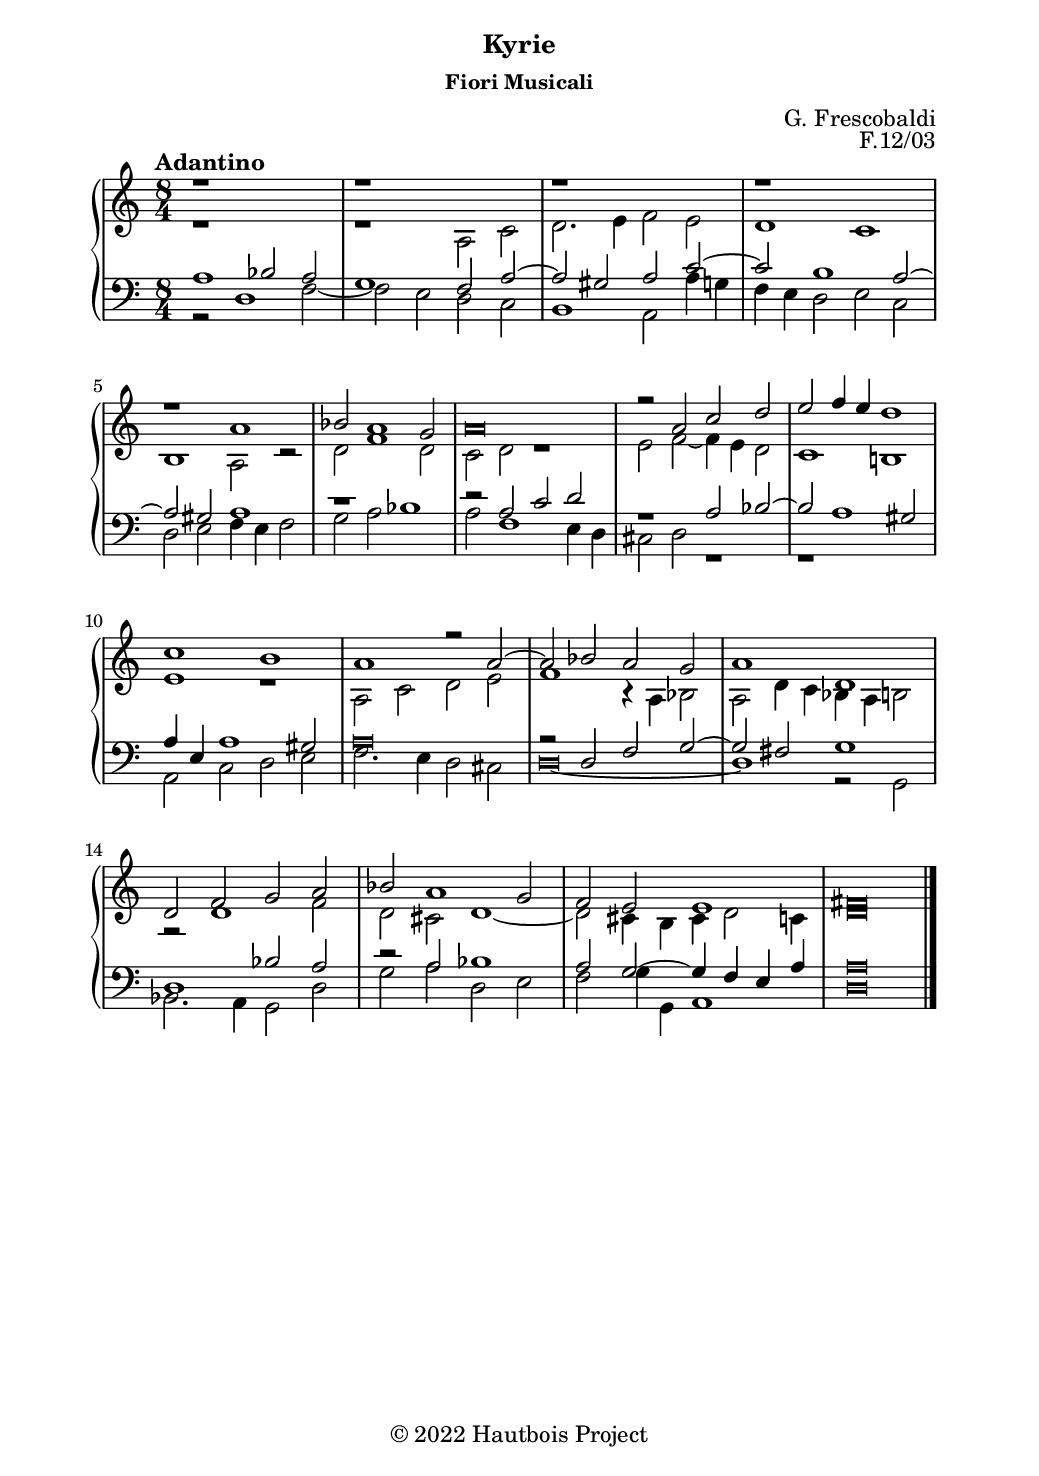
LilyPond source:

%! Title: KYRIE
%! Subtitle: de Fiori Musicali
%! Subsubtitle:
%! Type: raw
%! Status: done
%! Remark:

\version "2.22.1"
\include "italiano.ly"

%****************************************************************
% Start cut-&-pastable-section

%****************************************************************

\paper {
  % Set paper
  #(set-paper-size "b5")
  indent = 0\mm
  line-width = 145\mm
  ragged-right = ##f
  line-width = #(- line-width (* mm 3.000000) (* mm 1))
}

\layout {
  
}

%*****************************************
%  Set Header
%*****************************************
\header {
  %title = "KYRIE"
  subtitle = "Kyrie"
  subsubtitle = "Fiori Musicali"
  composer = "G. Frescobaldi"
  opus = "F.12/03"
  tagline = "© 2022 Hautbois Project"
}

%*****************************************
% Start Voice
% Write the voices here
%*****************************************
MyMeter = \time 8/4
MyTempo = \tempo "Adantino"
MyKey = \key do \major
PieceName = "KYRIE"

ManualI = \relative la' {
  % bar 1 - 4
  r1*2 | r1*2 | r1*2 | r1*2 |
  
  % bar 5 - 8
  r1 la1 | sib2 la1 sol2 |
  \once \override NoteHead.style = #'baroque
  la\breve*1 | 
  r2 la do re |
  
  % bar 9 - 12
  mi2 fa4 mi re1 | do1 si1 |
  la1 r2 la2~ | la sib la sol |
  
  % bar 13 - 16
  la1 re,1 | re2 fa sol la |
  sib la1 sol2 | fa mi mi1 |
  
  % bar additional
  \once \override NoteHead.style = #'baroque
  fad\breve*1 |
  
  \bar "|."
}

ManualII = \relative la {
  % bar 1 - 4
  r1*2 | r1 la2 do |
  re2. mi4 fa2 mi | re1 do1 |
  
  % bar 5 - 8
  si1 la2 r2 | re fa1 re2 |
  do2 re r1 | mi2 fa~ fa4 mi re2 |
  
  % bar 9 - 12
  do1 si! | mi r |
  la,2 do re mi | fa1 r4 la, sib2 |
  
  % bar 13 - 16
  la2 re4 do sib la si2 | r2 re1 fa2 |
  re dod re1~ | re2 dod4 si dod re2 do4 |
  
  % bar additional
  \once \override NoteHead.style = #'baroque
  re\breve*1 |
  
  \bar "|."
}

ManualIII = \relative la {
  % bar 1 - 4
  la1 sib2 la | sol1 fa2 la~ |
  la sold la do~ | do si1 la2~ |
  
  % bar 5 - 8
  la sold la1 | r1*2 |
  r2 la do re | r1 la2 sib~ |
  
  % bar 9 - 12
  sib2 la1 sold2 | la4 mi la1 sold2 |
  \once \override NoteHead.style = #'baroque
  la\breve*1 |
  r2 re, fa sol~ |
  
  % bar 13 - 16
  sol fad sol1 | re1 sib'2 la |
  r2 la sib1 | la2 sol~ sol4 fa mi la |
  
  % bar additional
  \once \override NoteHead.style = #'baroque
  la\breve*1 |
  
  \bar "|."
}

PedalI = \relative re {
  % bar 1 - 4
  r2 re1 fa2~ | fa mi re do |
  si1 la2 la'4 sol | fa mi re2 mi do |
  
  % bar 5 - 8
  re mi fa4 mi fa2 | sol la sib1 |
  la2 fa1 mi4 re | dod2 re r1 |
  
  % bar 9 - 12
  r1*2 | la2 do re mi |
  fa2. mi4 re2 dod |
  \once \override NoteHead.style = #'baroque
  re\breve*1~ |
  
  % bar 13 - 16
  re1 r2 sol, | sib2. la4 sol2 re' |
  sol la re, mi | fa sol4 sol, la1 |
  
  % bar additional
  \once \override NoteHead.style = #'baroque
  re\breve*1~ |
  
  \bar "|."
}

%*****************************************
%  Start Score
%*****************************************

%\markup { \vspace #1 }
\score {
  \header {
    %piece = \PieceName
  }
  \new PianoStaff <<
    \new Staff { 
      \clef "treble" 
      \MyTempo
      \MyKey
      \MyMeter
      <<
        \ManualI
        \\
        \ManualII
      >>
    }
    \new Staff { 
      \clef "bass" 
      \MyTempo
      \MyKey
      \MyMeter
      <<
        \ManualIII
        \\
        \PedalI
      >>
    }
  >>
}